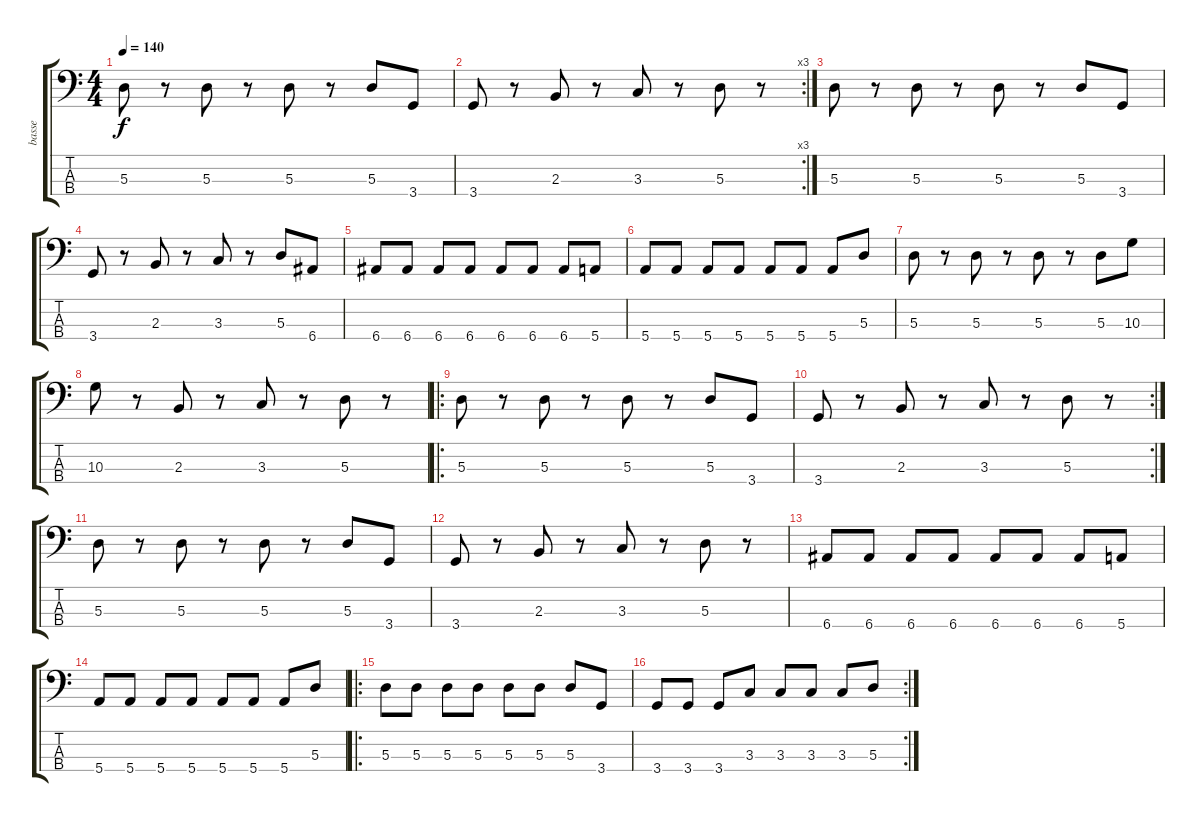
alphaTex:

\track ("basse" "basse") {instrument fretlessbass}
\staff {score tabs}
\tuning (G2 D2 A1 E1) {hide}
\ts (4 4)
\tempo 140
\clef f4
\ks c
5.3.8{dy f instrument fretlessbass} r.8 5.3.8 r.8 5.3.8 r.8 5.3.8 3.4.8 |
\rc 3
3.4.8 r.8 2.3.8 r.8 3.3.8 r.8 5.3.8 r.8 |
5.3.8 r.8 5.3.8 r.8 5.3.8 r.8 5.3.8 3.4.8 |
3.4.8 r.8 2.3.8 r.8 3.3.8 r.8 5.3.8 6.4.8 |
6.4.8 6.4.8 6.4.8 6.4.8 6.4.8 6.4.8 6.4.8 5.4.8 |
5.4.8 5.4.8 5.4.8 5.4.8 5.4.8 5.4.8 5.4.8 5.3.8 |
5.3.8 r.8 5.3.8 r.8 5.3.8 r.8 5.3.8 10.3.8 |
10.3.8 r.8 2.3.8 r.8 3.3.8 r.8 5.3.8 r.8 |
\ro
5.3.8 r.8 5.3.8 r.8 5.3.8 r.8 5.3.8 3.4.8 |
\rc 2
3.4.8 r.8 2.3.8 r.8 3.3.8 r.8 5.3.8 r.8 |
5.3.8 r.8 5.3.8 r.8 5.3.8 r.8 5.3.8 3.4.8 |
3.4.8 r.8 2.3.8 r.8 3.3.8 r.8 5.3.8 r.8 |
6.4.8 6.4.8 6.4.8 6.4.8 6.4.8 6.4.8 6.4.8 5.4.8 |
5.4.8 5.4.8 5.4.8 5.4.8 5.4.8 5.4.8 5.4.8 5.3.8 |
\ro
5.3.8 5.3.8 5.3.8 5.3.8 5.3.8 5.3.8 5.3.8 3.4.8 |
\rc 2
3.4.8 3.4.8 3.4.8 3.3.8 3.3.8 3.3.8 3.3.8 5.3.8
